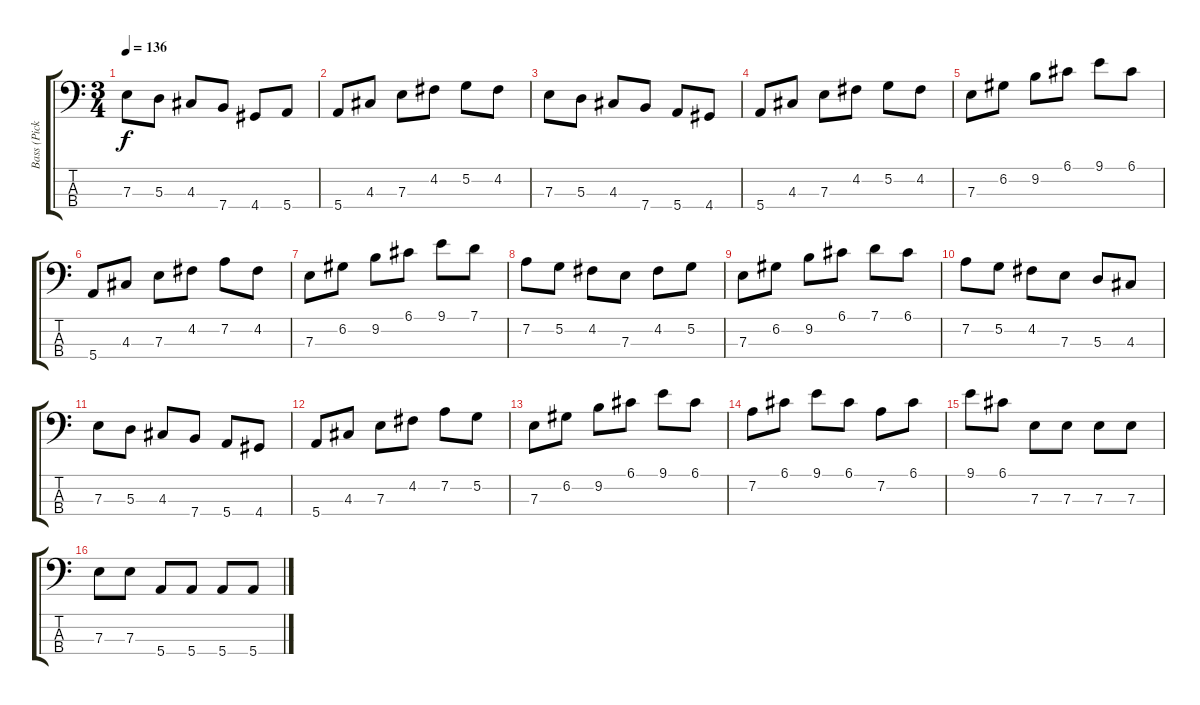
\track ("Bass (Pick)" "Bass (Pick") {instrument electricbasspick}
\staff {score tabs}
\tuning (G2 D2 A1 E1) {hide}
\ts (3 4)
\tempo 136
\clef f4
\ks c
7.3.8{dy f} 5.3.8 4.3.8 7.4.8 4.4.8 5.4.8 |
5.4.8 4.3.8 7.3.8 4.2.8 5.2.8 4.2.8 |
7.3.8 5.3.8 4.3.8 7.4.8 5.4.8 4.4.8 |
5.4.8 4.3.8 7.3.8 4.2.8 5.2.8 4.2.8 |
7.3.8 6.2.8 9.2.8 6.1.8 9.1.8 6.1.8 |
5.4.8 4.3.8 7.3.8 4.2.8 7.2.8 4.2.8 |
7.3.8 6.2.8 9.2.8 6.1.8 9.1.8 7.1.8 |
7.2.8 5.2.8 4.2.8 7.3.8 4.2.8 5.2.8 |
7.3.8 6.2.8 9.2.8 6.1.8 7.1.8 6.1.8 |
7.2.8 5.2.8 4.2.8 7.3.8 5.3.8 4.3.8 |
7.3.8 5.3.8 4.3.8 7.4.8 5.4.8 4.4.8 |
5.4.8 4.3.8 7.3.8 4.2.8 7.2.8 5.2.8 |
7.3.8 6.2.8 9.2.8 6.1.8 9.1.8 6.1.8 |
7.2.8 6.1.8 9.1.8 6.1.8 7.2.8 6.1.8 |
9.1.8 6.1.8 7.3.8 7.3.8 7.3.8 7.3.8 |
7.3.8 7.3.8 5.4.8 5.4.8 5.4.8 5.4.8
